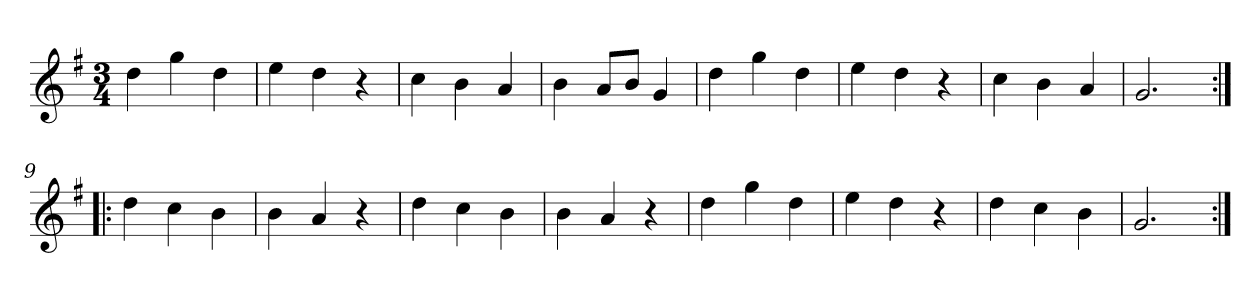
**kern
*part1
*staff1
*clefG2
*k[f#]
*G:
*M3/4
*MM120
=1
4dd
4gg
4dd
=2
4ee
4dd
4r
=3
4cc
4b
4a
=4
4b
8a/L
8b/J
4g
=5
4dd
4gg
4dd
=6
4ee
4dd
4r
=7
4cc
4b
4a
=8
2.g
=9:|!|:
4dd
4cc
4b
=10
4b
4a
4r
=11
4dd
4cc
4b
=12
4b
4a
4r
=13
4dd
4gg
4dd
=14
4ee
4dd
4r
=15
4dd
4cc
4b
=16
2.g
=:|!
*-
